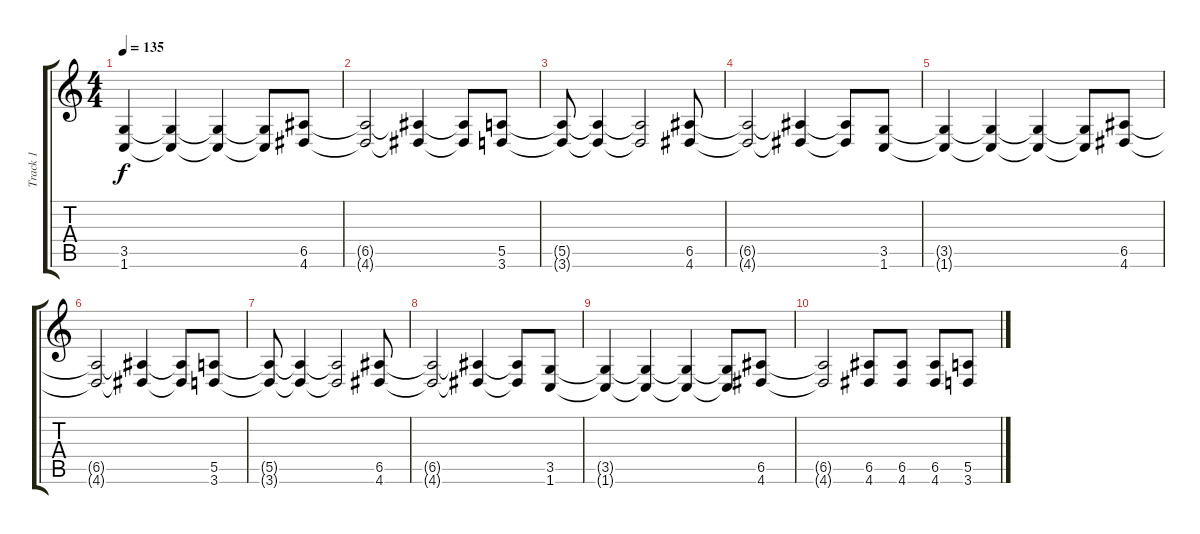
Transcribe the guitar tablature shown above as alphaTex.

\track ("Track 1" "Track 1") {instrument distortionguitar}
\staff {score tabs}
\tuning (B3 Gb3 D3 A2 E2 B1) {hide}
\ts (4 4)
\tempo 135
\clef g2
\ks c
(3.5{t} 1.6{t}).4{dy f} (3.5{t} 1.6{t}).4 (3.5{t} 1.6{t}).4 (3.5{t} 1.6{t}).8 (6.5 4.6).8 |
(6.5{t} 4.6{t}).2 (6.5{t} 4.6{t}).4 (6.5{t} 4.6{t}).8 (5.5 3.6).8 |
(5.5{t} 3.6{t}).8 (5.5{t} 3.6{t}).4 (5.5{t} 3.6{t}).2 (6.5 4.6).8 |
(6.5{t} 4.6{t}).2 (6.5{t} 4.6{t}).4 (6.5{t} 4.6{t}).8 (3.5 1.6).8 |
(3.5{t} 1.6{t}).4 (3.5{t} 1.6{t}).4 (3.5{t} 1.6{t}).4 (3.5{t} 1.6{t}).8 (6.5 4.6).8 |
(6.5{t} 4.6{t}).2 (6.5{t} 4.6{t}).4 (6.5{t} 4.6{t}).8 (5.5 3.6).8 |
(5.5{t} 3.6{t}).8 (5.5{t} 3.6{t}).4 (5.5{t} 3.6{t}).2 (6.5 4.6).8 |
(6.5{t} 4.6{t}).2 (6.5{t} 4.6{t}).4 (6.5{t} 4.6{t}).8 (3.5 1.6).8 |
(3.5{t} 1.6{t}).4 (3.5{t} 1.6{t}).4 (3.5{t} 1.6{t}).4 (3.5{t} 1.6{t}).8 (6.5 4.6).8 |
(6.5{t} 4.6{t}).2 (6.5 4.6).8 (6.5 4.6).8 (6.5 4.6).8 (5.5 3.6).8
